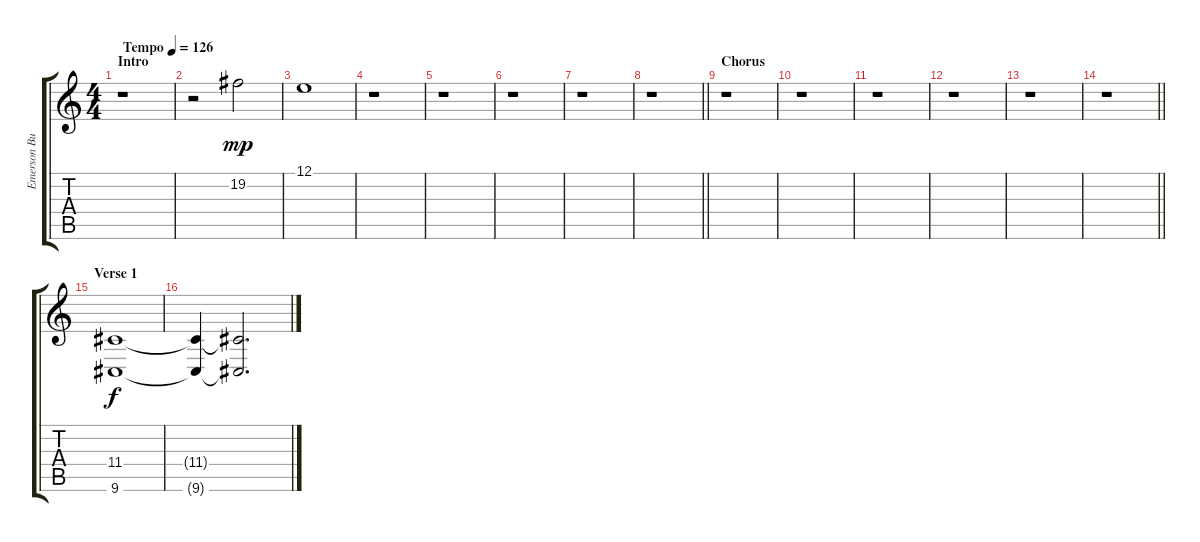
\track ("Emerson Burton (Keyboard)" "Emerson Bu") {instrument lead2sawtooth}
\staff {score tabs}
\tuning (E4 B3 G3 D3 A2 E2) {hide}
\ts (4 4)
\section ("" "Intro")
\tempo (126 "Tempo")
\clef g2
\ks c
r.1{dy mp instrument lead2sawtooth} |
r.2 19.2.2 |
12.1.1 |
r.1 |
r.1 |
r.1 |
r.1 |
\barLineRight lightlight
r.1 |
\section ("" "Chorus")
r.1 |
r.1 |
r.1 |
r.1 |
r.1 |
\barLineRight lightlight
r.1{volume 0} |
\section ("" "Verse 1")
(11.4 9.6).1{dy f volume 13} |
(11.4{t} 9.6{t}).4 (11.4{t} 9.6{t}).2{d volume 0}
